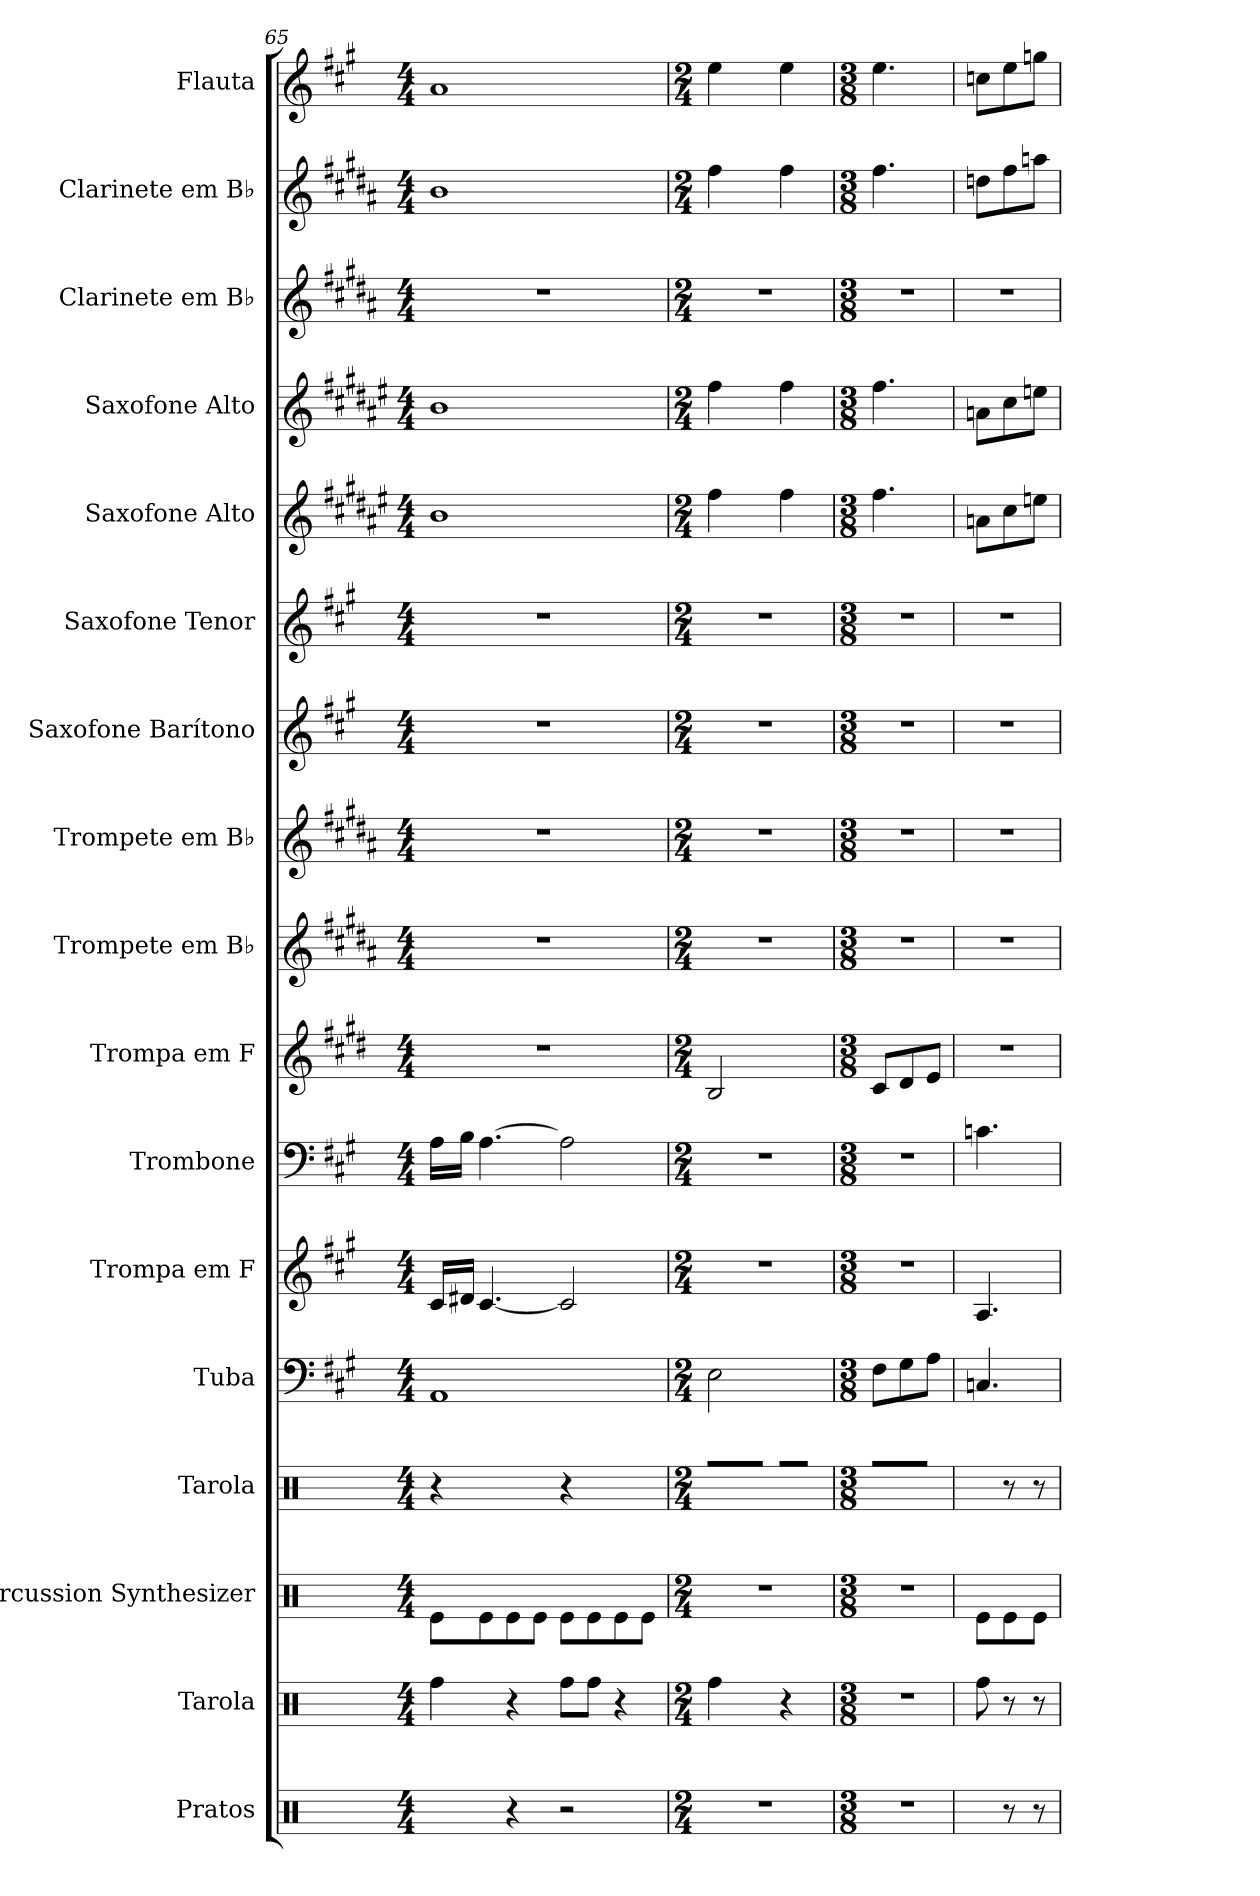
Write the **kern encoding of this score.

**kern	**kern	**kern	**kern	**kern	**kern	**kern	**kern	**kern	**kern	**kern	**kern	**kern	**kern	**kern	**kern	**kern
*part17	*part16	*part15	*part14	*part13	*part12	*part11	*part10	*part9	*part8	*part7	*part6	*part5	*part4	*part3	*part2	*part1
*staff17	*staff16	*staff15	*staff14	*staff13	*staff12	*staff11	*staff10	*staff9	*staff8	*staff7	*staff6	*staff5	*staff4	*staff3	*staff2	*staff1
*I"Pratos	*I"Tarola	*I"Percussion Synthesizer	*I"Tarola	*I"Tuba	*I"Trompa em F	*I"Trombone	*I"Trompa em F	*I"Trompete em B♭	*I"Trompete em B♭	*I"Saxofone Barítono	*I"Saxofone Tenor	*I"Saxofone Alto	*I"Saxofone Alto	*I"Clarinete em B♭	*I"Clarinete em B♭	*I"Flauta
*I'Prt.	*	*I'Perc. Syn.	*	*I'Tba.	*I'Tr. F.	*I'Tbn.	*I'Tr. F.	*I'Tp. B♭	*I'Tp. B♭	*I'Sax. Bar.	*I'Sax. T.	*I'Sax. A.	*I'Sax. A.	*I'Cl. B♭	*I'Cl. B♭	*I'Fl.
*clefX	*clefX	*clefX	*clefX	*clefF4	*clefG2	*clefF4	*clefG2	*clefG2	*clefG2	*clefG2	*clefG2	*clefG2	*clefG2	*clefG2	*clefG2	*clefG2
*	*	*	*	*	*ITrd4c7	*	*ITrd4c7	*ITrd1c2	*ITrd1c2	*ITrd12c21	*ITrd8c14	*ITrd5c9	*ITrd5c9	*ITrd1c2	*ITrd1c2	*
*k[]	*k[]	*k[]	*k[]	*k[f#c#g#]	*k[f#c#]	*k[f#c#g#]	*k[f#c#g#]	*k[f#c#g#]	*k[f#c#g#]	*k[f#c#g#]	*k[f#c#g#]	*k[f#c#g#]	*k[f#c#g#]	*k[f#c#g#]	*k[f#c#g#]	*k[f#c#g#]
*M4/4	*M4/4	*M4/4	*M4/4	*M4/4	*M4/4	*M4/4	*M4/4	*M4/4	*M4/4	*M4/4	*M4/4	*M4/4	*M4/4	*M4/4	*M4/4	*M4/4
=65	=65	=65	=65	=65	=65	=65	=65	=65	=65	=65	=65	=65	=65	=65	=65	=65
4R/	4Rff\	8Re\L	4r	1AA	16F#/LL	16A\LL	1r	1r	1r	1r	1r	1d	1d	1r	1a	1a
.	.	.	.	.	16G#X/JJ	16B\JJ	.	.	.	.	.	.	.	.	.	.
.	.	8Re\	.	.	[4.F#/	[4.A\	.	.	.	.	.	.	.	.	.	.
4r	4r	8Re\	4R/	.	.	.	.	.	.	.	.	.	.	.	.	.
.	.	8Re\J	.	.	.	.	.	.	.	.	.	.	.	.	.	.
2r	8Rff\L	8Re\L	4r	.	2F#/]	2A\]	.	.	.	.	.	.	.	.	.	.
.	8Rff\J	8Re\	.	.	.	.	.	.	.	.	.	.	.	.	.	.
.	4r	8Re\	4R/	.	.	.	.	.	.	.	.	.	.	.	.	.
.	.	8Re\J	.	.	.	.	.	.	.	.	.	.	.	.	.	.
=66	=66	=66	=66	=66	=66	=66	=66	=66	=66	=66	=66	=66	=66	=66	=66	=66
*M2/4	*M2/4	*M2/4	*M2/4	*M2/4	*M2/4	*M2/4	*M2/4	*M2/4	*M2/4	*M2/4	*M2/4	*M2/4	*M2/4	*M2/4	*M2/4	*M2/4
2r	4Rff\	2r	16R/LL	2E\	2r	2r	2E/	2r	2r	2r	2r	4a\	4a\	2r	4ee\	4ee\
.	.	.	16R/	.	.	.	.	.	.	.	.	.	.	.	.	.
.	.	.	16R/	.	.	.	.	.	.	.	.	.	.	.	.	.
.	.	.	16R/JJ	.	.	.	.	.	.	.	.	.	.	.	.	.
.	4r	.	8R/L	.	.	.	.	.	.	.	.	4a\	4a\	.	4ee\	4ee\
.	.	.	8R/J	.	.	.	.	.	.	.	.	.	.	.	.	.
!!LO:PB:g=z
=67	=67	=67	=67	=67	=67	=67	=67	=67	=67	=67	=67	=67	=67	=67	=67	=67
*M3/8	*M3/8	*M3/8	*M3/8	*M3/8	*M3/8	*M3/8	*M3/8	*M3/8	*M3/8	*M3/8	*M3/8	*M3/8	*M3/8	*M3/8	*M3/8	*M3/8
4.r	4.r	4.r	8R/L	8F#\L	4.r	4.r	8F#/L	4.r	4.r	4.r	4.r	4.a\	4.a\	4.r	4.ee\	4.ee\
.	.	.	8R/	8G#\	.	.	8G#/	.	.	.	.	.	.	.	.	.
.	.	.	8R/J	8A\J	.	.	8A/J	.	.	.	.	.	.	.	.	.
=68	=68	=68	=68	=68	=68	=68	=68	=68	=68	=68	=68	=68	=68	=68	=68	=68
8R/	8Rff\	8Re\L	8R/	4.Cn/	4.D/	4.cn\	4.r	4.r	4.r	4.r	4.r	8cn\L	8cn\L	4.r	8ccn\L	8ccn\L
8r	8r	8Re\	8r	.	.	.	.	.	.	.	.	8e\	8e\	.	8ee\	8ee\
8r	8r	8Re\J	8r	.	.	.	.	.	.	.	.	8gn\J	8gn\J	.	8ggn\J	8ggn\J
=	=	=	=	=	=	=	=	=	=	=	=	=	=	=	=	=
*-	*-	*-	*-	*-	*-	*-	*-	*-	*-	*-	*-	*-	*-	*-	*-	*-
